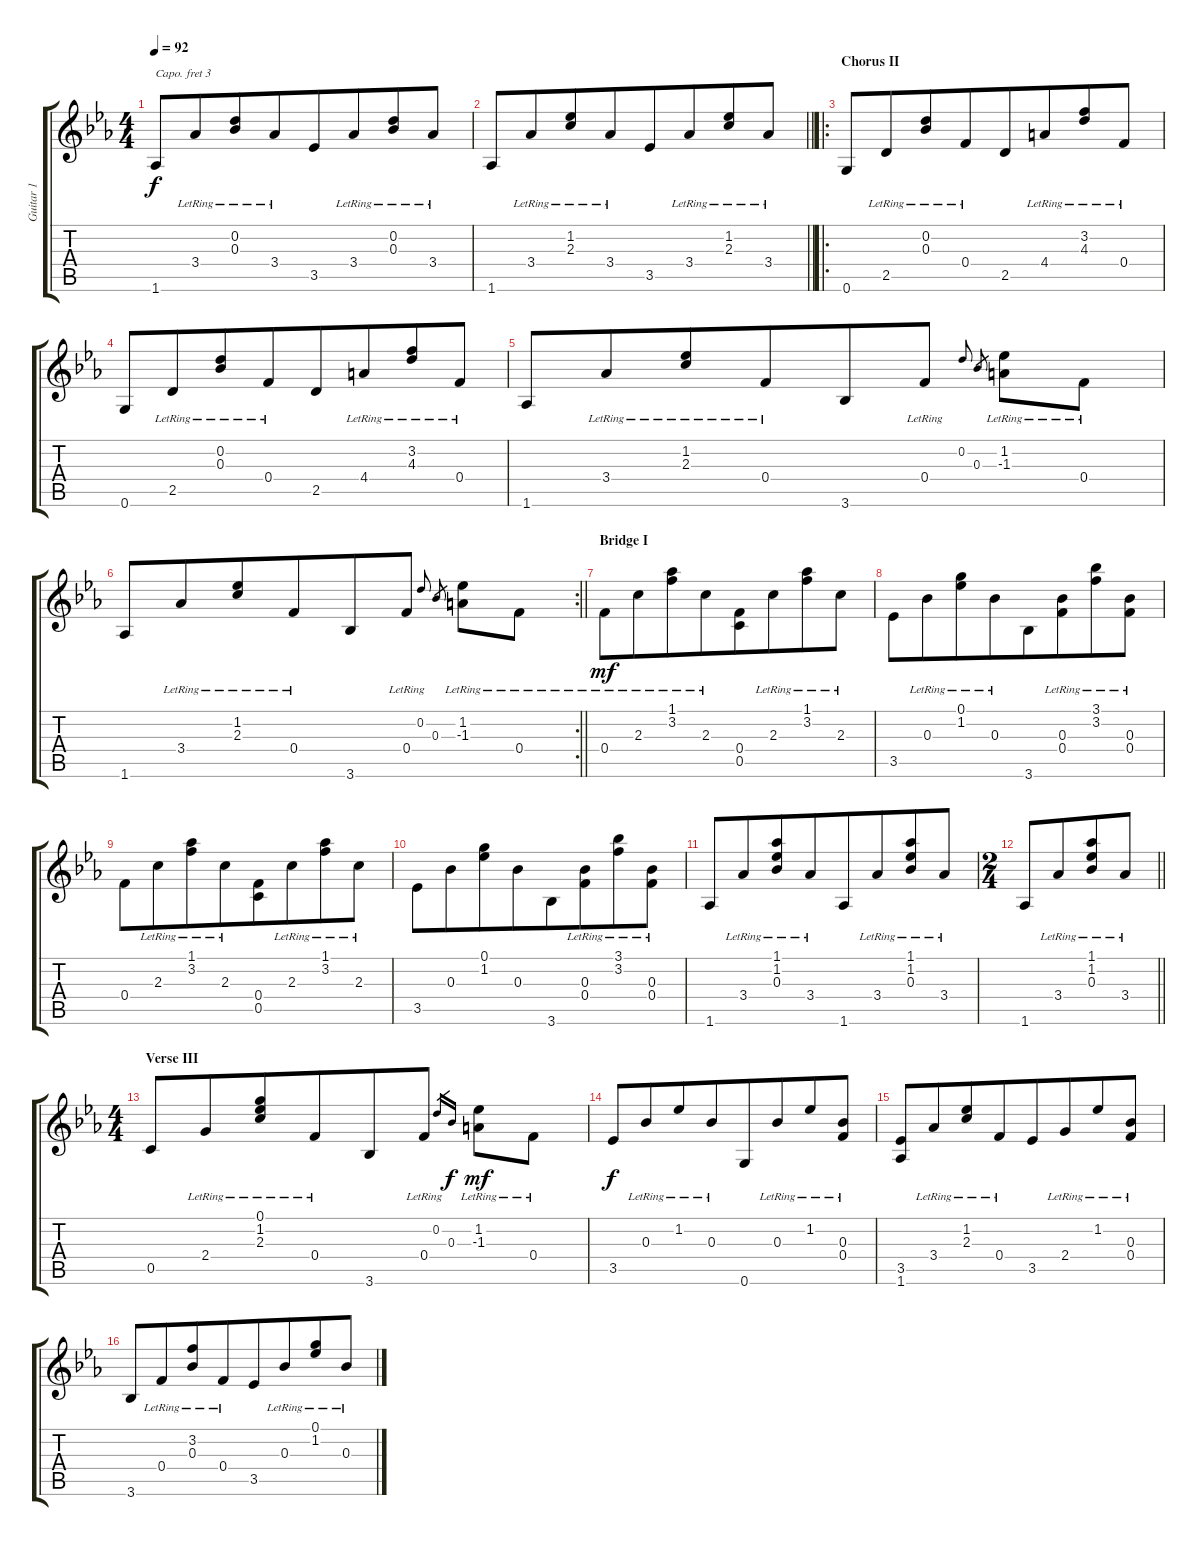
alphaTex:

\track ("Guitar 1" "Guitar 1") {instrument acousticguitarsteel}
\staff {score tabs}
\capo 3
\tuning (E4 B3 G3 D3 A2 E2) {hide}
\ts (4 4)
\tempo 92
\clef g2
\ks eb
1.6.8{dy f} 3.4{lr}.8{beam merge} (0.2{lr} 0.3{lr}).8 3.4{lr}.8{beam merge} 3.5.8 3.4{lr}.8{beam merge} (0.2{lr} 0.3{lr}).8 3.4{lr}.8 |
\barLineRight lightlight
1.6.8 3.4{lr}.8{beam merge} (1.2{lr} 2.3{lr}).8 3.4{lr}.8{beam merge} 3.5.8 3.4{lr}.8{beam merge} (1.2{lr} 2.3{lr}).8 3.4{lr}.8 |
\ro
\section ("" "Chorus II")
0.6.8 2.5{lr}.8{beam merge} (0.2{lr} 0.3{lr}).8 0.4{lr}.8{beam merge} 2.5.8 4.4{lr}.8{beam merge} (3.2{lr} 4.3{lr}).8 0.4{lr}.8 |
0.6.8 2.5{lr}.8{beam merge} (0.2{lr} 0.3{lr}).8 0.4{lr}.8{beam merge} 2.5.8 4.4{lr}.8{beam merge} (3.2{lr} 4.3{lr}).8 0.4{lr}.8 |
1.6.8 3.4{lr}.8{beam merge} (1.2{lr} 2.3{lr}).8 0.4{lr}.8{beam merge} 3.6.8 0.4{lr}.8 0.2.16{gr onbeat} 0.3.16{gr beam merge} (1.2{lr} -1.3).8 0.4{lr}.8 |
\rc 2
\barLineRight lightlight
1.6.8 3.4{lr}.8{beam merge} (1.2{lr} 2.3{lr}).8 0.4{lr}.8{beam merge} 3.6.8 0.4{lr}.8 0.2.16{gr onbeat} 0.3.16{gr beam merge} (1.2{lr} -1.3).8 0.4{lr}.8 |
\section ("" "Bridge I")
0.4{lr}.8{dy mf} 2.3{lr}.8{beam merge} (1.1{lr} 3.2{lr}).8 2.3{lr}.8{beam merge} (0.4 0.5).8 2.3{lr}.8{beam merge} (1.1{lr} 3.2{lr}).8 2.3{lr}.8 |
3.5.8 0.3{lr}.8{beam merge} (0.1{lr} 1.2{lr}).8 0.3{lr}.8{beam merge} 3.6.8 (0.3{lr} 0.4{lr}).8{beam merge} (3.1{lr} 3.2{lr}).8 (0.3{lr} 0.4{lr}).8 |
0.4.8 2.3{lr}.8{beam merge} (1.1{lr} 3.2{lr}).8 2.3{lr}.8{beam merge} (0.4 0.5).8 2.3{lr}.8{beam merge} (1.1{lr} 3.2{lr}).8 2.3{lr}.8 |
3.5.8 0.3.8{beam merge} (0.1 1.2).8 0.3.8{beam merge} 3.6.8 (0.3{lr} 0.4{lr}).8{beam merge} (3.1{lr} 3.2{lr}).8 (0.3{lr} 0.4{lr}).8 |
1.6.8 3.4{lr}.8{beam merge} (1.1{lr} 1.2{lr} 0.3{lr}).8 3.4{lr}.8{beam merge} 1.6.8 3.4{lr}.8{beam merge} (1.1{lr} 1.2{lr} 0.3{lr}).8 3.4{lr}.8 |
\ts (2 4)
\barLineRight lightlight
1.6.8 3.4{lr}.8{beam merge} (1.1{lr} 1.2{lr} 0.3{lr}).8 3.4{lr}.8 |
\ts (4 4)
\section ("" "Verse III")
0.5.8 2.4{lr}.8{beam merge} (0.1{lr} 1.2{lr} 2.3{lr}).8 0.4{lr}.8{beam merge} 3.6.8 0.4{lr}.8 0.2.16{gr} 0.3.16{gr dy f beam merge} (1.2{lr} -1.3).8{dy mf} 0.4{lr}.8 |
3.5.8{dy f} 0.3{lr}.8{beam merge} 1.2{lr}.8 0.3{lr}.8{beam merge} 0.6.8 0.3{lr}.8{beam merge} 1.2{lr}.8 (0.3{lr} 0.4{lr}).8 |
(3.5 1.6).8 3.4{lr}.8{beam merge} (1.2{lr} 2.3{lr}).8 0.4{lr}.8{beam merge} 3.5.8 2.4{lr}.8{beam merge} 1.2{lr}.8 (0.3{lr} 0.4{lr}).8 |
3.6.8 0.4{lr}.8{beam merge} (3.2{lr} 0.3{lr}).8 0.4{lr}.8{beam merge} 3.5.8 0.3{lr}.8{beam merge} (0.1{lr} 1.2{lr}).8 0.3{lr}.8
